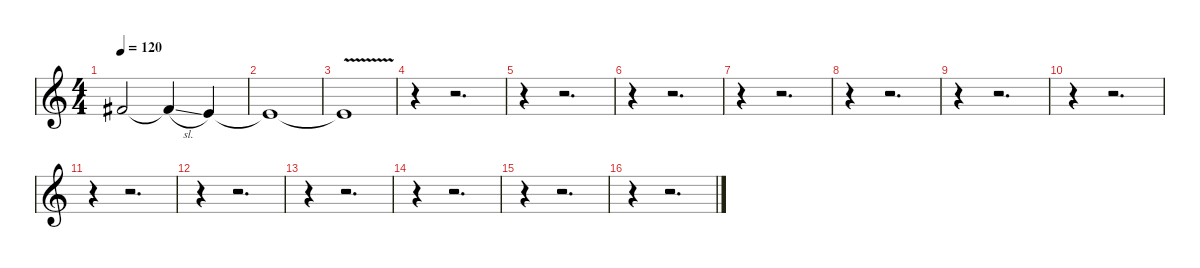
\defaultSystemsLayout 4
\hideDynamics
\bracketExtendMode nobrackets
\singleTrackTrackNamePolicy hidden
\multiTrackTrackNamePolicy hidden
\firstSystemTrackNameMode fullname
\firstSystemTrackNameOrientation horizontal
\otherSystemsTrackNameOrientation horizontal
\track ("Mikael Akerfeldt - Vocals" "fl.") {instrument flute}
\staff {score}
\tuning (E4 B3 G3 D3 A2 E2)
\ts (4 4)
\tempo 120
\clef g2
\ks c
11.3{t acc #}.2{dy f beam Up} 11.3{sl t acc #}.4{beam Up} 9.3.4{beam Up} |
9.3{t}.1{beam Up} |
9.3{v t}.1{beam Up} |
r.4{beam Down} r.2{d beam Down} |
r.4{beam Down} r.2{d beam Down} |
r.4{beam Down} r.2{d beam Down} |
r.4{beam Down} r.2{d beam Down} |
r.4{beam Down} r.2{d beam Down} |
r.4{beam Down} r.2{d beam Down} |
r.4{beam Down} r.2{d beam Down} |
r.4{beam Down} r.2{d beam Down} |
r.4{beam Down} r.2{d beam Down} |
r.4{beam Down} r.2{d beam Down} |
r.4{beam Down} r.2{d beam Down} |
r.4{beam Down} r.2{d beam Down} |
r.4{beam Down} r.2{d beam Down}
